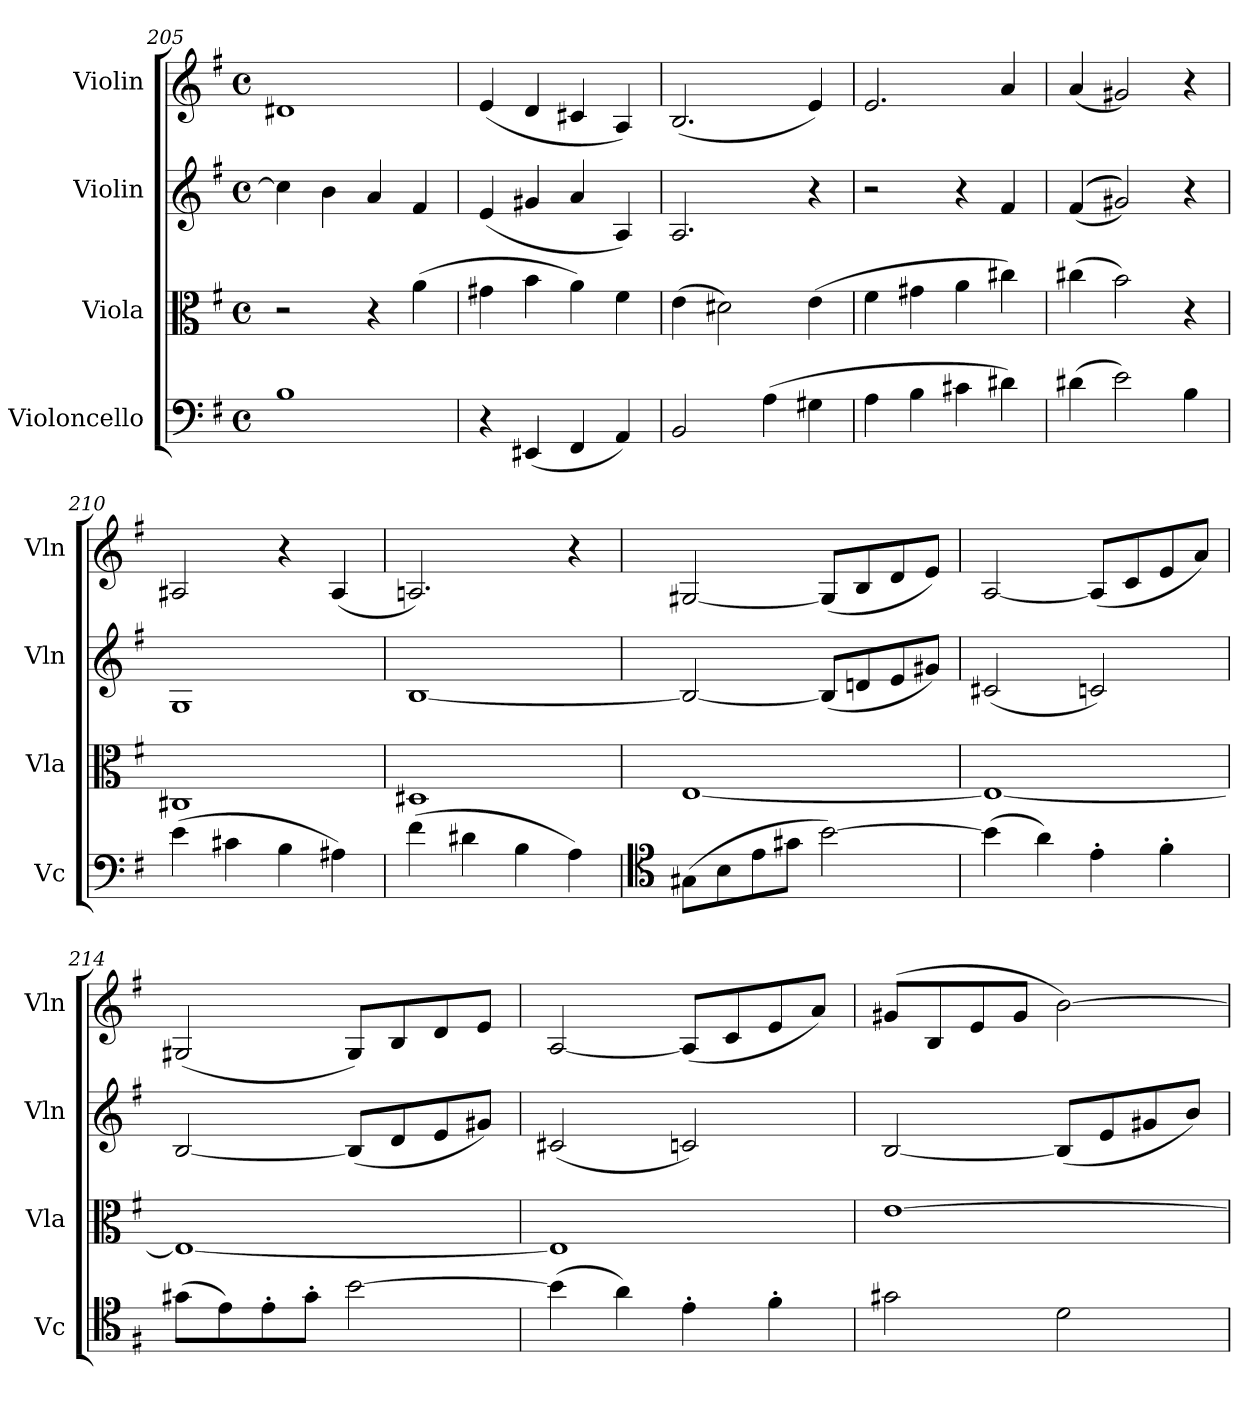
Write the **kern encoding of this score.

**kern	**kern	**kern	**kern
*part4	*part3	*part2	*part1
*staff4	*staff3	*staff2	*staff1
*I"Violoncello	*I"Viola	*I"Violin	*I"Violin
*I'Vc	*I'Vla	*I'Vln	*I'Vln
*clefF4	*clefC3	*clefG2	*clefG2
*k[f#]	*k[f#]	*k[f#]	*k[f#]
*M4/4	*M4/4	*M4/4	*M4/4
*met(c)	*met(c)	*met(c)	*met(c)
=205	=205	=205	=205
1B	2r	4cc#\]	1d#X
.	.	4b\	.
.	4r	4a/	.
.	(4a\	4f#/	.
=206	=206	=206	=206
4r	4g#X\	(4e/	(4e/
(4EE#X/	4b\	4g#X/	4d/
4FF#/	4a\)	4a/	4c#X/
4AA/)	4f#\	4A/)	4A/)
=207	=207	=207	=207
2BB/	(4e\	2.A/	(2.B/
.	2d#X\)	.	.
(4A\	.	.	.
4G#X\	(4e\	4r	4e/)
=208	=208	=208	=208
4A\	4f#\	2r	2.e/
4B\	4g#X\	.	.
4c#X\	4a\	4r	.
4d#X\)	4cc#X\)	4f#/	4a/
=209	=209	=209	=209
(4d#X\	(4cc#X\	(((4f#/	(4a/
2e\)	2b\)	2g#X/)))	2g#X/)
4B\	4r	4r	4r
=210	=210	=210	=210
(4e\	1C#X	1G	2A#X/
4c#X\	.	.	.
4B\	.	.	4r
4A#X\)	.	.	(4A#/
=211	=211	=211	=211
(4f#\	1D#X	[1B	2.An/)
4d#X\	.	.	.
4B\	.	.	.
4A\)	.	.	4r
=212	=212	=212	=212
*clefC4	*	*	*
(8G#X\L	[1E	2B/_	[2G#X/
8B\	.	.	.
8e\	.	.	.
8g#X\J	.	.	.
[2b\)	.	(8B/L]	(8G#/L]
.	.	8dn/	8B/
.	.	8e/	8d/
.	.	8g#X/J)	8e/J)
!!LO:LB:g=z
=213	=213	=213	=213
(4b\]	1E_	(2c#X/	[2A/
4a\)	.	.	.
4e'\	.	2cn/)	(8A/L]
.	.	.	8c/
4f#'\	.	.	8e/
.	.	.	8a/J)
=214	=214	=214	=214
(8g#X\L	1E_	[2B/	(2G#X/
8e\)	.	.	.
8e'\	.	.	.
8g#'\J	.	.	.
[2b\	.	(8B/L]	8G#/L)
.	.	8d/	8B/
.	.	8e/	8d/
.	.	8g#X/J)	8e/J
=215	=215	=215	=215
(4b\]	1E]	(2c#X/	[2A/
4a\)	.	.	.
4e'\	.	2cn/)	(8A/L]
.	.	.	8c/
4f#'\	.	.	8e/
.	.	.	8a/J)
=216	=216	=216	=216
2g#X\	[1e	[2B/	(8g#X/L
.	.	.	8B/
.	.	.	8e/
.	.	.	8g#/J
2d\	.	(8B/L]	[2b\)
.	.	8e/	.
.	.	8g#X/	.
.	.	8b/J)	.
=	=	=	=
*-	*-	*-	*-
